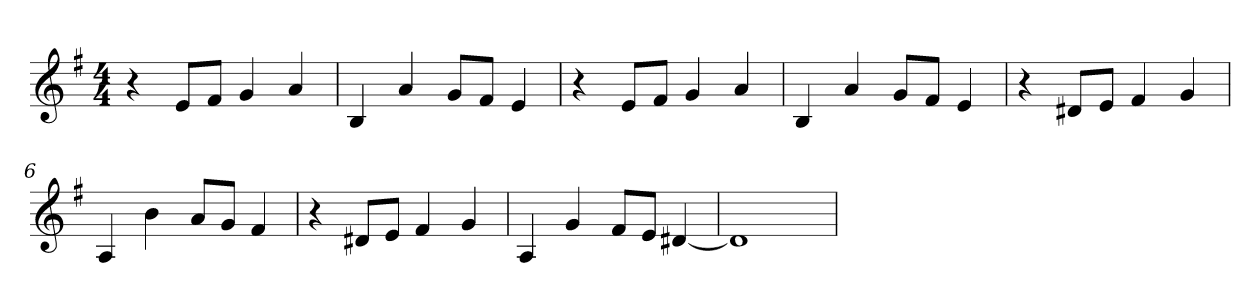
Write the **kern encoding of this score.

**kern
*part1
*staff1
*clefG2
*k[f#]
*e:
*M4/4
*MM160
=1
4r
8eL
8f#J
4g
4a
=2
4B
4a
8gL
8f#J
4e
=3
4r
8eL
8f#J
4g
4a
=4
4B
4a
8gL
8f#J
4e
=5
4r
8d#XL
8eJ
4f#
4g
=6
4A
4b
8aL
8gJ
4f#
=7
4r
8d#XL
8eJ
4f#
4g
=8
4A
4g
8f#L
8eJ
[4d#X
=9
1d#]
=
*-
